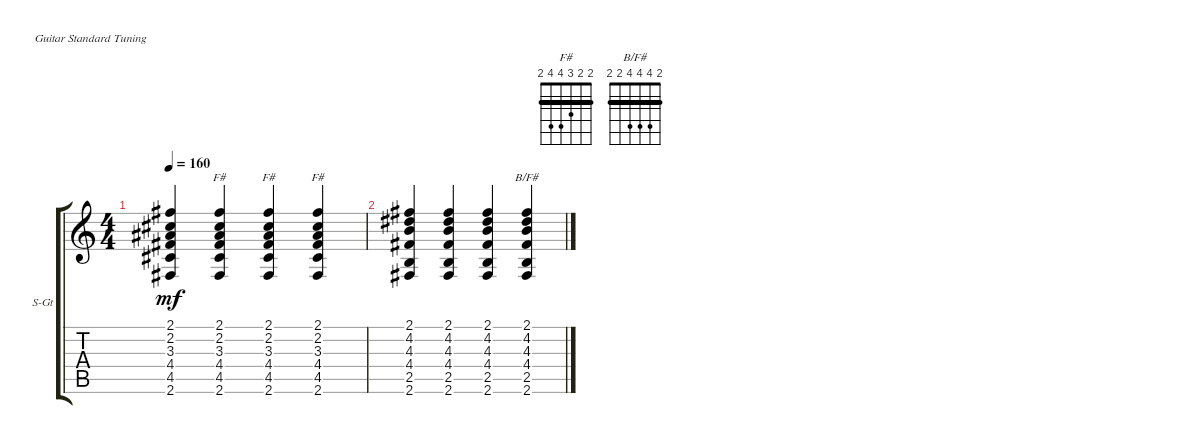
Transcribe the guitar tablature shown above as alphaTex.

\defaultSystemsLayout 4
\bracketExtendMode groupsimilarinstruments
\firstSystemTrackNameOrientation horizontal
\otherSystemsTrackNameOrientation horizontal
\track ("Steel Guitar" "S-Gt") {instrument acousticguitarsteel}
\staff {score tabs}
\tuning (E4 B3 G3 D3 A2 E2)
\chord ("F#" 2 2 3 4 4 2) {barre (2 2)}
\chord ("B/F#" 2 4 4 4 2 2) {barre (2 2)}
\ts (4 4)
\tempo 160
\clef g2
\ks c
(2.6 4.5 4.4 3.3 2.2 2.1).4{dy mf} (2.6 4.5 4.4 3.3 2.2 2.1).4{ch "F#"} (2.6 4.5 4.4 3.3 2.2 2.1).4{ch "F#"} (2.6 4.5 4.4 3.3 2.2 2.1).4{ch "F#"} |
(2.6 2.5 4.4 4.3 4.2 2.1).4 (2.6 2.5 4.4 4.3 4.2 2.1).4 (2.6 2.5 4.4 4.3 4.2 2.1).4 (2.6 2.5 4.4 4.3 4.2 2.1).4{ch "B/F#"}
